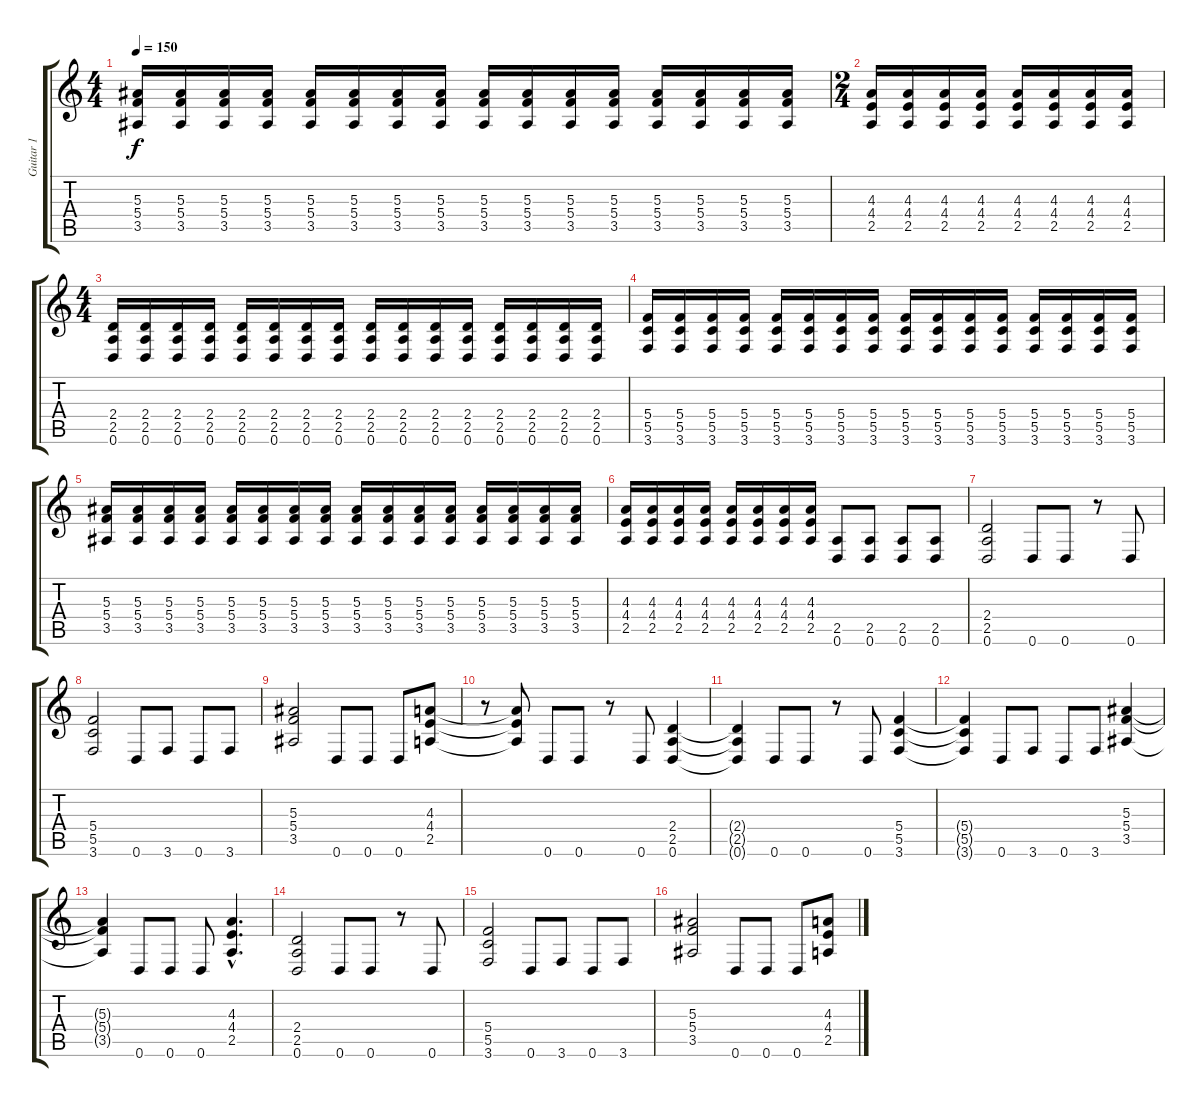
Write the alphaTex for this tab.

\track ("Guitar 1" "Guitar 1") {instrument distortionguitar}
\staff {score tabs}
\tuning (D4 A3 F3 C3 G2 D2) {hide}
\ts (4 4)
\tempo 150
\clef g2
\ks c
(5.3 5.4 3.5).16{dy f} (5.3 5.4 3.5).16 (5.3 5.4 3.5).16 (5.3 5.4 3.5).16 (5.3 5.4 3.5).16 (5.3 5.4 3.5).16 (5.3 5.4 3.5).16 (5.3 5.4 3.5).16 (5.3 5.4 3.5).16 (5.3 5.4 3.5).16 (5.3 5.4 3.5).16 (5.3 5.4 3.5).16 (5.3 5.4 3.5).16 (5.3 5.4 3.5).16 (5.3 5.4 3.5).16 (5.3 5.4 3.5).16 |
\ts (2 4)
(4.3 4.4 2.5).16 (4.3 4.4 2.5).16 (4.3 4.4 2.5).16 (4.3 4.4 2.5).16 (4.3 4.4 2.5).16 (4.3 4.4 2.5).16 (4.3 4.4 2.5).16 (4.3 4.4 2.5).16 |
\ts (4 4)
(2.4 2.5 0.6).16 (2.4 2.5 0.6).16 (2.4 2.5 0.6).16 (2.4 2.5 0.6).16 (2.4 2.5 0.6).16 (2.4 2.5 0.6).16 (2.4 2.5 0.6).16 (2.4 2.5 0.6).16 (2.4 2.5 0.6).16 (2.4 2.5 0.6).16 (2.4 2.5 0.6).16 (2.4 2.5 0.6).16 (2.4 2.5 0.6).16 (2.4 2.5 0.6).16 (2.4 2.5 0.6).16 (2.4 2.5 0.6).16 |
(5.4 5.5 3.6).16 (5.4 5.5 3.6).16 (5.4 5.5 3.6).16 (5.4 5.5 3.6).16 (5.4 5.5 3.6).16 (5.4 5.5 3.6).16 (5.4 5.5 3.6).16 (5.4 5.5 3.6).16 (5.4 5.5 3.6).16 (5.4 5.5 3.6).16 (5.4 5.5 3.6).16 (5.4 5.5 3.6).16 (5.4 5.5 3.6).16 (5.4 5.5 3.6).16 (5.4 5.5 3.6).16 (5.4 5.5 3.6).16 |
(5.3 5.4 3.5).16 (5.3 5.4 3.5).16 (5.3 5.4 3.5).16 (5.3 5.4 3.5).16 (5.3 5.4 3.5).16 (5.3 5.4 3.5).16 (5.3 5.4 3.5).16 (5.3 5.4 3.5).16 (5.3 5.4 3.5).16 (5.3 5.4 3.5).16 (5.3 5.4 3.5).16 (5.3 5.4 3.5).16 (5.3 5.4 3.5).16 (5.3 5.4 3.5).16 (5.3 5.4 3.5).16 (5.3 5.4 3.5).16 |
(4.3 4.4 2.5).16 (4.3 4.4 2.5).16 (4.3 4.4 2.5).16 (4.3 4.4 2.5).16 (4.3 4.4 2.5).16 (4.3 4.4 2.5).16 (4.3 4.4 2.5).16 (4.3 4.4 2.5).16 (2.5 0.6).8{volume 13} (2.5 0.6).8 (2.5 0.6).8 (2.5 0.6).8 |
(2.4 2.5 0.6).2 0.6.8 0.6.8 r.8 0.6.8 |
(5.4 5.5 3.6).2 0.6.8 3.6.8 0.6.8 3.6.8 |
(5.3 5.4 3.5).2 0.6.8 0.6.8 0.6.8 (4.3 4.4 2.5).8 |
r.8 (4.3{t} 4.4{t} 2.5{t}).8 0.6.8 0.6.8 r.8 0.6.8 (2.4 2.5 0.6).4 |
(2.4{t} 2.5{t} 0.6{t}).4 0.6.8 0.6.8 r.8 0.6.8 (5.4 5.5 3.6).4 |
(5.4{t} 5.5{t} 3.6{t}).4 0.6.8 3.6.8 0.6.8 3.6.8 (5.3 5.4 3.5).4 |
(5.3{t} 5.4{t} 3.5{t}).4 0.6.8 0.6.8 0.6.8 (4.3{hac} 4.4{hac} 2.5{hac}).4{d} |
(2.4 2.5 0.6).2 0.6.8 0.6.8 r.8 0.6.8 |
(5.4 5.5 3.6).2 0.6.8 3.6.8 0.6.8 3.6.8 |
(5.3 5.4 3.5).2 0.6.8 0.6.8 0.6.8 (4.3 4.4 2.5).8
